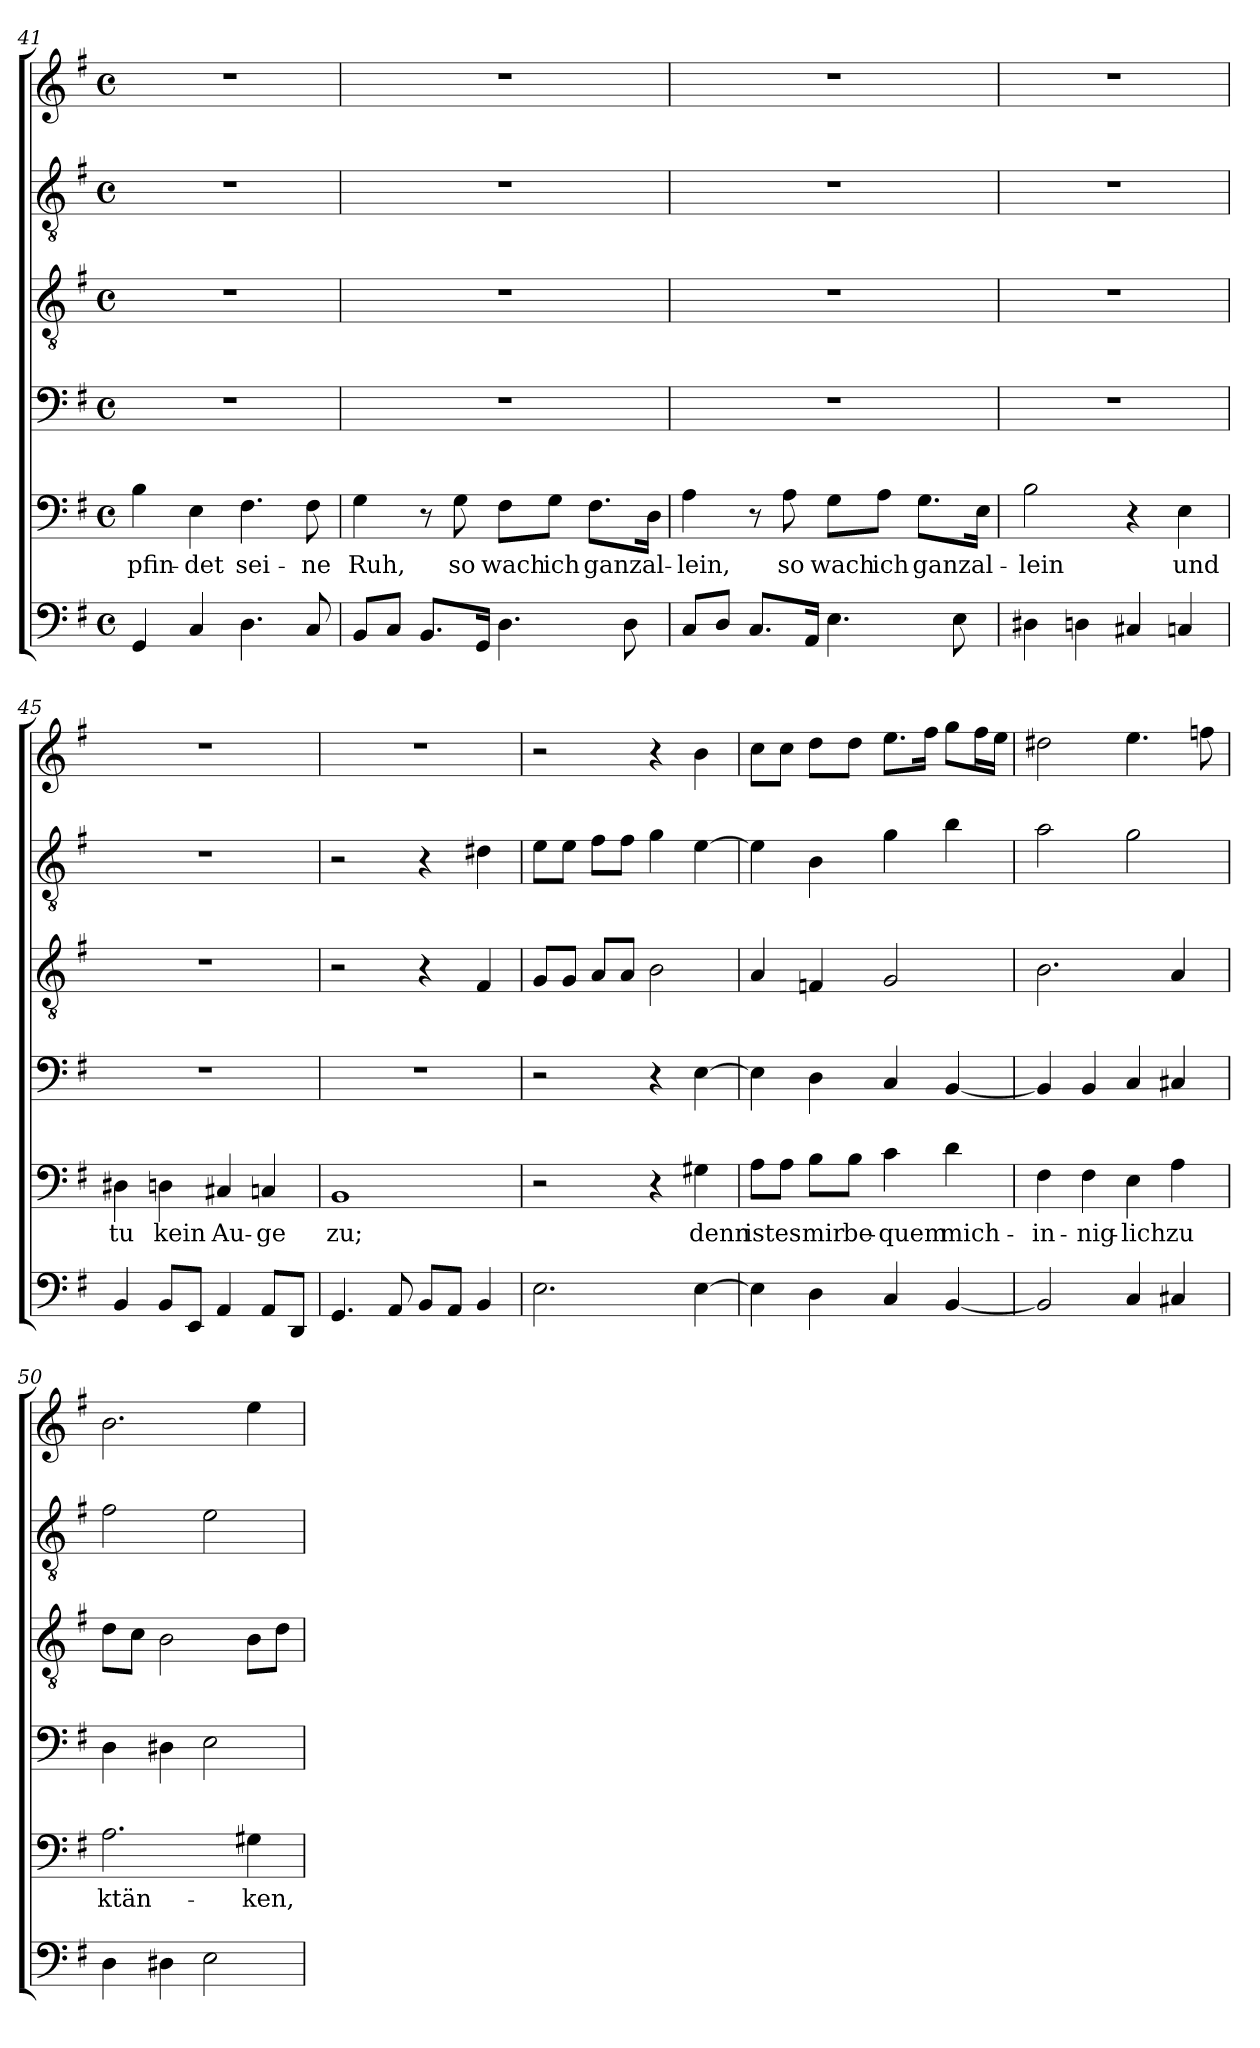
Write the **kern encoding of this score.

**kern	**kern	**text	**kern	**kern	**kern	**kern
*part6	*part5	*part5	*part4	*part3	*part2	*part1
*staff6	*staff5	*staff5	*staff4	*staff3	*staff2	*staff1
*clefF4	*clefF4	*	*clefF4	*clefGv2	*clefGv2	*clefG2
*k[f#]	*k[f#]	*	*k[f#]	*k[f#]	*k[f#]	*k[f#]
*e:	*e:	*	*e:	*e:	*e:	*e:
*M4/4	*M4/4	*	*M4/4	*M4/4	*M4/4	*M4/4
*met(c)	*met(c)	*	*met(c)	*met(c)	*met(c)	*met(c)
=41	=41	=41	=41	=41	=41	=41
!	!	!LO:LY:b	!	!	!	!
4GG/	4B\	-pfin-	1r	1r	1r	1r
!	!	!LO:LY:b	!	!	!	!
4C/	4E\	-det	.	.	.	.
!	!	!LO:LY:b	!	!	!	!
4.D\	4.F#\	sei-	.	.	.	.
!	!	!LO:LY:b	!	!	!	!
8C/	8F#\	-ne	.	.	.	.
=42	=42	=42	=42	=42	=42	=42
!	!	!LO:LY:b	!	!	!	!
8BB/L	4G\	Ruh,	1r	1r	1r	1r
8C/J	.	.	.	.	.	.
8.BB/L	8r	.	.	.	.	.
!	!	!LO:LY:b	!	!	!	!
.	8G\	so	.	.	.	.
16GG/Jk	.	.	.	.	.	.
!	!	!LO:LY:b	!	!	!	!
4.D\	8F#\L	wach	.	.	.	.
!	!	!LO:LY:b	!	!	!	!
.	8G\J	ich	.	.	.	.
!	!	!LO:LY:b	!	!	!	!
.	8.F#\L	ganz	.	.	.	.
8D\	.	.	.	.	.	.
!	!	!LO:LY:b	!	!	!	!
.	16D\Jk	al-	.	.	.	.
=43	=43	=43	=43	=43	=43	=43
!	!	!LO:LY:b	!	!	!	!
8C/L	4A\	-lein,	1r	1r	1r	1r
8D/J	.	.	.	.	.	.
8.C/L	8r	.	.	.	.	.
!	!	!LO:LY:b	!	!	!	!
.	8A\	so	.	.	.	.
16AA/Jk	.	.	.	.	.	.
!	!	!LO:LY:b	!	!	!	!
4.E\	8G\L	wach	.	.	.	.
!	!	!LO:LY:b	!	!	!	!
.	8A\J	ich	.	.	.	.
!	!	!LO:LY:b	!	!	!	!
.	8.G\L	ganz	.	.	.	.
8E\	.	.	.	.	.	.
!	!	!LO:LY:b	!	!	!	!
.	16E\Jk	al-	.	.	.	.
!!LO:LB:g=z
=44	=44	=44	=44	=44	=44	=44
!	!	!LO:LY:b	!	!	!	!
4D#X\	2B\	-lein	1r	1r	1r	1r
4Dn\	.	.	.	.	.	.
4C#X/	4r	.	.	.	.	.
!	!	!LO:LY:b	!	!	!	!
4Cn/	4E\	und	.	.	.	.
=45	=45	=45	=45	=45	=45	=45
!	!	!LO:LY:b	!	!	!	!
4BB/	4D#X\	tu	1r	1r	1r	1r
!	!	!LO:LY:b	!	!	!	!
8BB/L	4Dn\	kein	.	.	.	.
8EE/J	.	.	.	.	.	.
!	!	!LO:LY:b	!	!	!	!
4AA/	4C#X/	Au-	.	.	.	.
!	!	!LO:LY:b	!	!	!	!
8AA/L	4Cn/	-ge	.	.	.	.
8DD/J	.	.	.	.	.	.
=46	=46	=46	=46	=46	=46	=46
!	!	!LO:LY:b	!	!	!	!
4.GG/	1BB	zu;	1r	2r	2r	1r
8AA/	.	.	.	.	.	.
8BB/L	.	.	.	4r	4r	.
8AA/J	.	.	.	.	.	.
4BB/	.	.	.	4F#/	4d#X\	.
=47	=47	=47	=47	=47	=47	=47
2.E\	2r	.	2r	8G/L	8e\L	2r
.	.	.	.	8G/J	8e\J	.
.	.	.	.	8A/L	8f#\L	.
.	.	.	.	8A/J	8f#\J	.
.	4r	.	4r	2B\	4g\	4r
!	!	!LO:LY:b	!	!	!	!
[4E\	4G#X\	denn	[4E\	.	[4e\	4b\
=48	=48	=48	=48	=48	=48	=48
!	!	!LO:LY:b	!	!	!	!
4E\]	8A\L	ist	4E\]	4A/	4e\]	8cc\L
!	!	!LO:LY:b	!	!	!	!
.	8A\J	es	.	.	.	8cc\J
!	!	!LO:LY:b	!	!	!	!
4D\	8B\L	mir	4D\	4Fn/	4B\	8dd\L
!	!	!LO:LY:b	!	!	!	!
.	8B\J	be-	.	.	.	8dd\J
!	!	!LO:LY:b	!	!	!	!
4C/	4c\	-quem	4C/	2G/	4g\	8.ee\L
.	.	.	.	.	.	16ff#\Jk
!	!	!LO:LY:b	!	!	!	!
[4BB/	4d\	mich-	[4BB/	.	4b\	8gg\L
.	.	.	.	.	.	16ff#\L
.	.	.	.	.	.	16ee\JJ
!!LO:LB:g=z
=49	=49	=49	=49	=49	=49	=49
!	!	!LO:LY:b	!	!	!	!
2BB/]	4F#\	-in-	4BB/]	2.B\	2a\	2dd#\
!	!	!LO:LY:b	!	!	!	!
.	4F#\	-nig-	4BB/	.	.	.
!	!	!LO:LY:b	!	!	!	!
4C/	4E\	-lich	4C/	.	2g\	4.ee\
!	!	!LO:LY:b	!	!	!	!
4C#X/	4A\	zu	4C#X/	4A/	.	.
.	.	.	.	.	.	8ffn\
=50	=50	=50	=50	=50	=50	=50
!	!	!LO:LY:b	!	!	!	!
4D\	2.A\	ktän-	4D\	8d\L	2f#\	2.b\
.	.	.	.	8c\J	.	.
4D#X\	.	.	4D#X\	2B\	.	.
2E\	.	.	2E\	.	2e\	.
!	!	!LO:LY:b	!	!	!	!
.	4G#X\	-ken,	.	8B\L	.	4ee\
.	.	.	.	8d\J	.	.
=	=	=	=	=	=	=
*-	*-	*-	*-	*-	*-	*-
